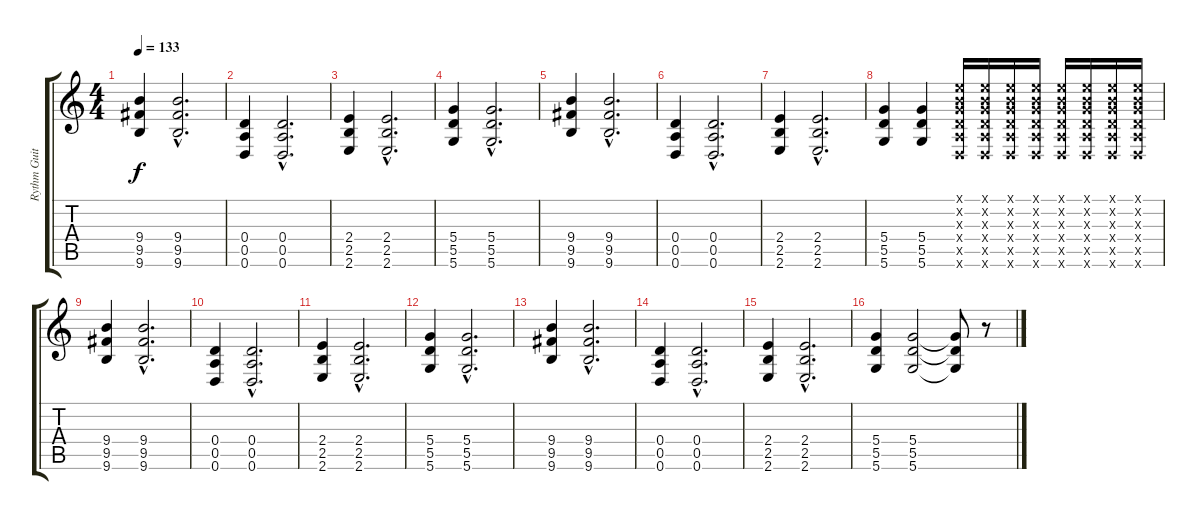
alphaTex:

\track ("Rythm Guitar" "Rythm Guit") {instrument electricguitarjazz}
\staff {score tabs}
\tuning (E4 B3 G3 D3 A2 D2) {hide}
\ts (4 4)
\tempo 133
\clef g2
\ks c
(9.4 9.5 9.6).4{dy f} (9.4{hac} 9.5{hac} 9.6{hac}).2{d} |
(0.4 0.5 0.6).4 (0.4{hac} 0.5{hac} 0.6{hac}).2{d} |
(2.4 2.5 2.6).4 (2.4{hac} 2.5{hac} 2.6{hac}).2{d} |
(5.4 5.5 5.6).4 (5.4{hac} 5.5{hac} 5.6{hac}).2{d} |
(9.4 9.5 9.6).4 (9.4{hac} 9.5{hac} 9.6{hac}).2{d} |
(0.4 0.5 0.6).4 (0.4{hac} 0.5{hac} 0.6{hac}).2{d} |
(2.4 2.5 2.6).4 (2.4{hac} 2.5{hac} 2.6{hac}).2{d} |
(5.4 5.5 5.6).4 (5.4 5.5 5.6).4 (0.1{x} 0.2{x} 0.3{x} 0.4{x} 0.5{x} 0.6{x}).16 (0.1{x} 0.2{x} 0.3{x} 0.4{x} 0.5{x} 0.6{x}).16 (0.1{x} 0.2{x} 0.3{x} 0.4{x} 0.5{x} 0.6{x}).16 (0.1{x} 0.2{x} 0.3{x} 0.4{x} 0.5{x} 0.6{x}).16 (0.1{x} 0.2{x} 0.3{x} 0.4{x} 0.5{x} 0.6{x}).16 (0.1{x} 0.2{x} 0.3{x} 0.4{x} 0.5{x} 0.6{x}).16 (0.1{x} 0.2{x} 0.3{x} 0.4{x} 0.5{x} 0.6{x}).16 (0.1{x} 0.2{x} 0.3{x} 0.4{x} 0.5{x} 0.6{x}).16 |
(9.4 9.5 9.6).4 (9.4{hac} 9.5{hac} 9.6{hac}).2{d} |
(0.4 0.5 0.6).4 (0.4{hac} 0.5{hac} 0.6{hac}).2{d} |
(2.4 2.5 2.6).4 (2.4{hac} 2.5{hac} 2.6{hac}).2{d} |
(5.4 5.5 5.6).4 (5.4{hac} 5.5{hac} 5.6{hac}).2{d} |
(9.4 9.5 9.6).4 (9.4{hac} 9.5{hac} 9.6{hac}).2{d} |
(0.4 0.5 0.6).4 (0.4{hac} 0.5{hac} 0.6{hac}).2{d} |
(2.4 2.5 2.6).4 (2.4{hac} 2.5{hac} 2.6{hac}).2{d} |
(5.4 5.5 5.6).4 (5.4 5.5 5.6).2 (5.4{t} 5.5{t} 5.6{t}).8 r.8
